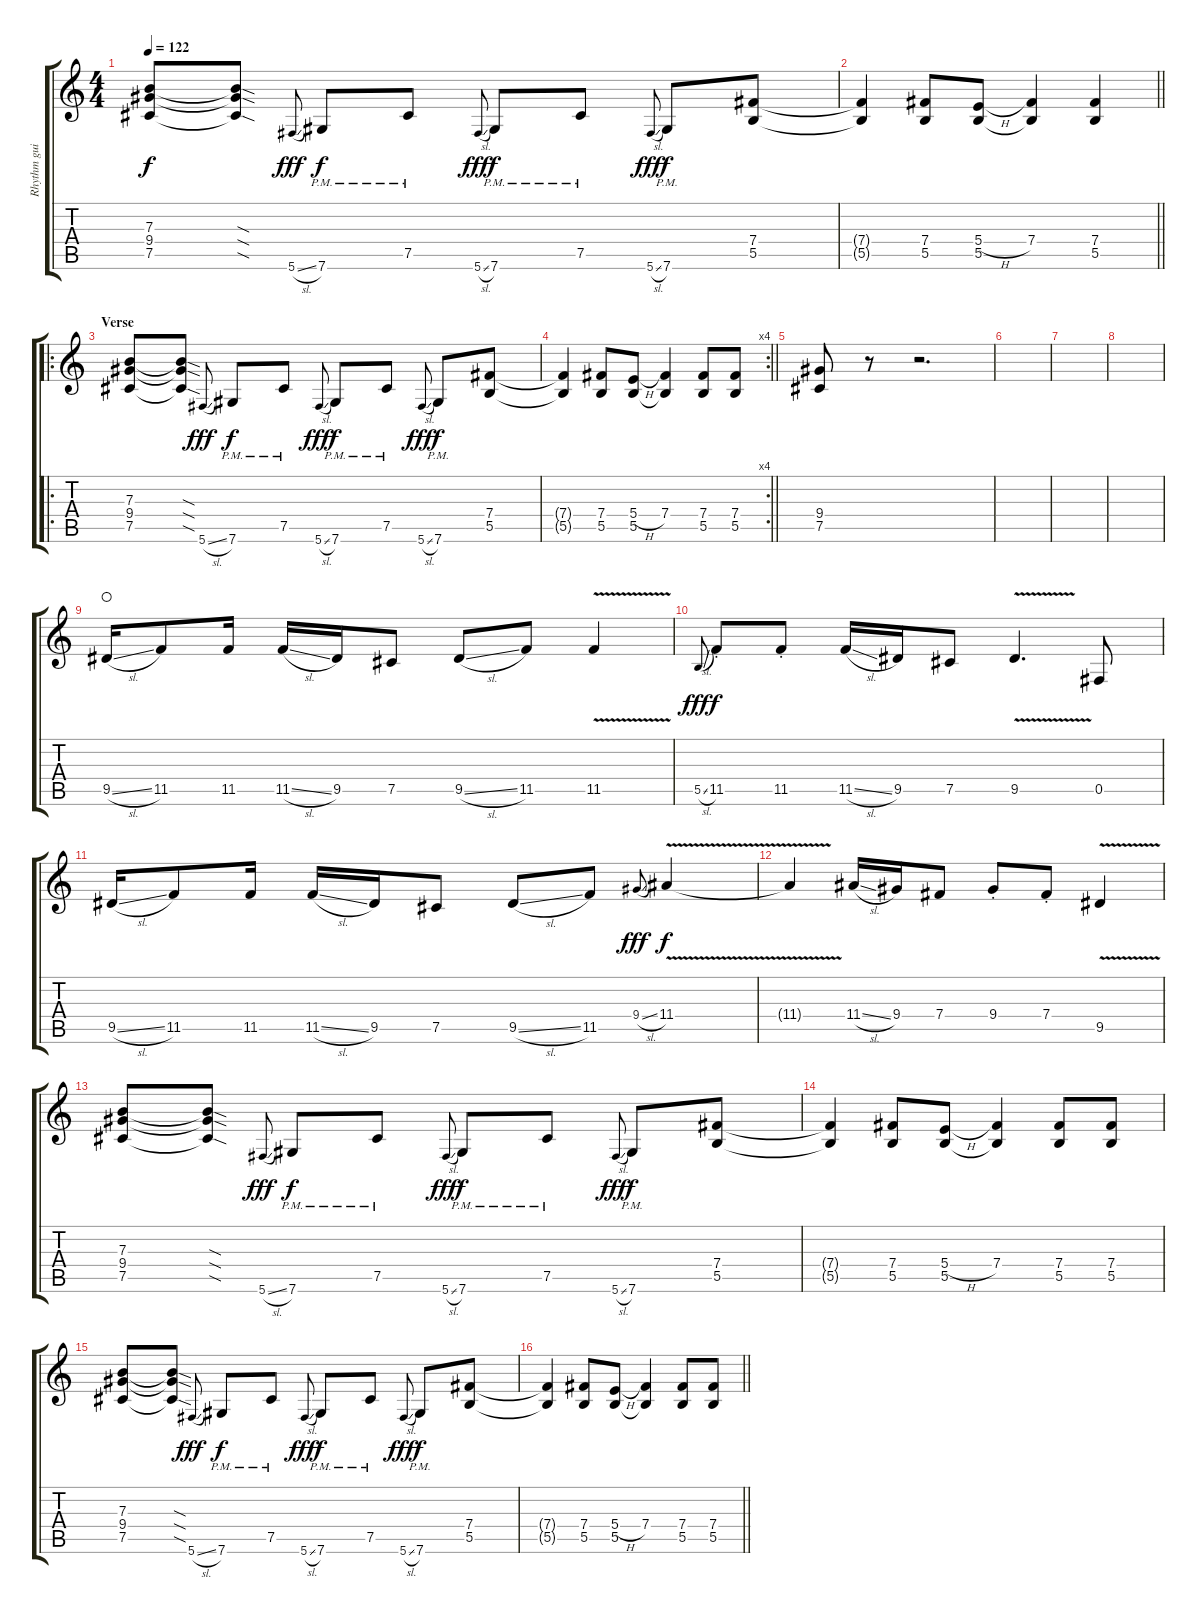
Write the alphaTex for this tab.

\track ("Rhythm guitar 2" "Rhythm gui") {instrument overdrivenguitar}
\staff {score tabs}
\tuning (Db4 Ab3 E3 B2 Gb2 Db2) {hide}
\ts (4 4)
\tempo 122
\clef g2
\ks c
(7.3 9.4 7.5).8{dy f} (7.3{sod t} 9.4{sod t} 7.5{sod t}).8 5.6{sl}.8{gr onbeat dy fff} 7.6{pm}.8{dy f} 7.5{pm}.8 5.6{sl}.8{gr onbeat dy fff} 7.6{pm}.8{dy f} 7.5{pm}.8 5.6{sl}.8{gr onbeat dy fff} 7.6{pm}.8{dy f} (7.4 5.5).8 |
\barLineRight lightlight
(7.4{t} 5.5{t}).4 (7.4 5.5).8 (5.4{h} 5.5).8 (7.4 5.5{t}).4 (7.4 5.5).4 |
\ro
\section ("" "Verse")
(7.3 9.4 7.5).8 (7.3{sod t} 9.4{sod t} 7.5{sod t}).8 5.6{sl}.8{gr onbeat dy fff} 7.6{pm}.8{dy f} 7.5{pm}.8 5.6{sl}.8{gr onbeat dy fff} 7.6{pm}.8{dy f} 7.5{pm}.8 5.6{sl}.8{gr onbeat dy fff} 7.6{pm}.8{dy f} (7.4 5.5).8 |
\rc 4
\barLineRight lightlight
(7.4{t} 5.5{t}).4 (7.4 5.5).8 (5.4{h} 5.5).8 (7.4 5.5{t}).4 (7.4 5.5).8 (7.4 5.5).8 |
\section ("" "")
(9.4 7.5).8 r.8 r.2{d} |
|
|
|
9.5{sl}.16{waho} 11.5.8 11.5.16 11.5{sl}.16 9.5.16 7.5.8 9.5{sl}.8 11.5.8 11.5{v}.4 |
5.5{sl}.8{gr onbeat dy fff} 11.5{st}.8{dy f} 11.5{st}.8 11.5{sl}.16 9.5.16 7.5.8 9.5{v}.4{d} 0.5.8 |
9.5{sl}.16 11.5.8 11.5.16 11.5{sl}.16 9.5.16 7.5.8 9.5{sl}.8 11.5.8 9.4{sl}.8{gr onbeat dy fff} 11.4{v}.4{dy f} |
11.4{t}.4 11.4{sl}.16 9.4.16 7.4.8 9.4{st}.8 7.4{st}.8 9.5{v}.4 |
(7.3 9.4 7.5).8 (7.3{sod t} 9.4{sod t} 7.5{sod t}).8 5.6{sl}.8{gr onbeat dy fff} 7.6{pm}.8{dy f} 7.5{pm}.8 5.6{sl}.8{gr onbeat dy fff} 7.6{pm}.8{dy f} 7.5{pm}.8 5.6{sl}.8{gr onbeat dy fff} 7.6{pm}.8{dy f} (7.4 5.5).8 |
(7.4{t} 5.5{t}).4 (7.4 5.5).8 (5.4{h} 5.5).8 (7.4 5.5{t}).4 (7.4 5.5).8 (7.4 5.5).8 |
(7.3 9.4 7.5).8 (7.3{sod t} 9.4{sod t} 7.5{sod t}).8 5.6{sl}.8{gr onbeat dy fff} 7.6{pm}.8{dy f} 7.5{pm}.8 5.6{sl}.8{gr onbeat dy fff} 7.6{pm}.8{dy f} 7.5{pm}.8 5.6{sl}.8{gr onbeat dy fff} 7.6{pm}.8{dy f} (7.4 5.5).8 |
\barLineRight lightlight
(7.4{t} 5.5{t}).4 (7.4 5.5).8 (5.4{h} 5.5).8 (7.4 5.5{t}).4 (7.4 5.5).8 (7.4 5.5).8
